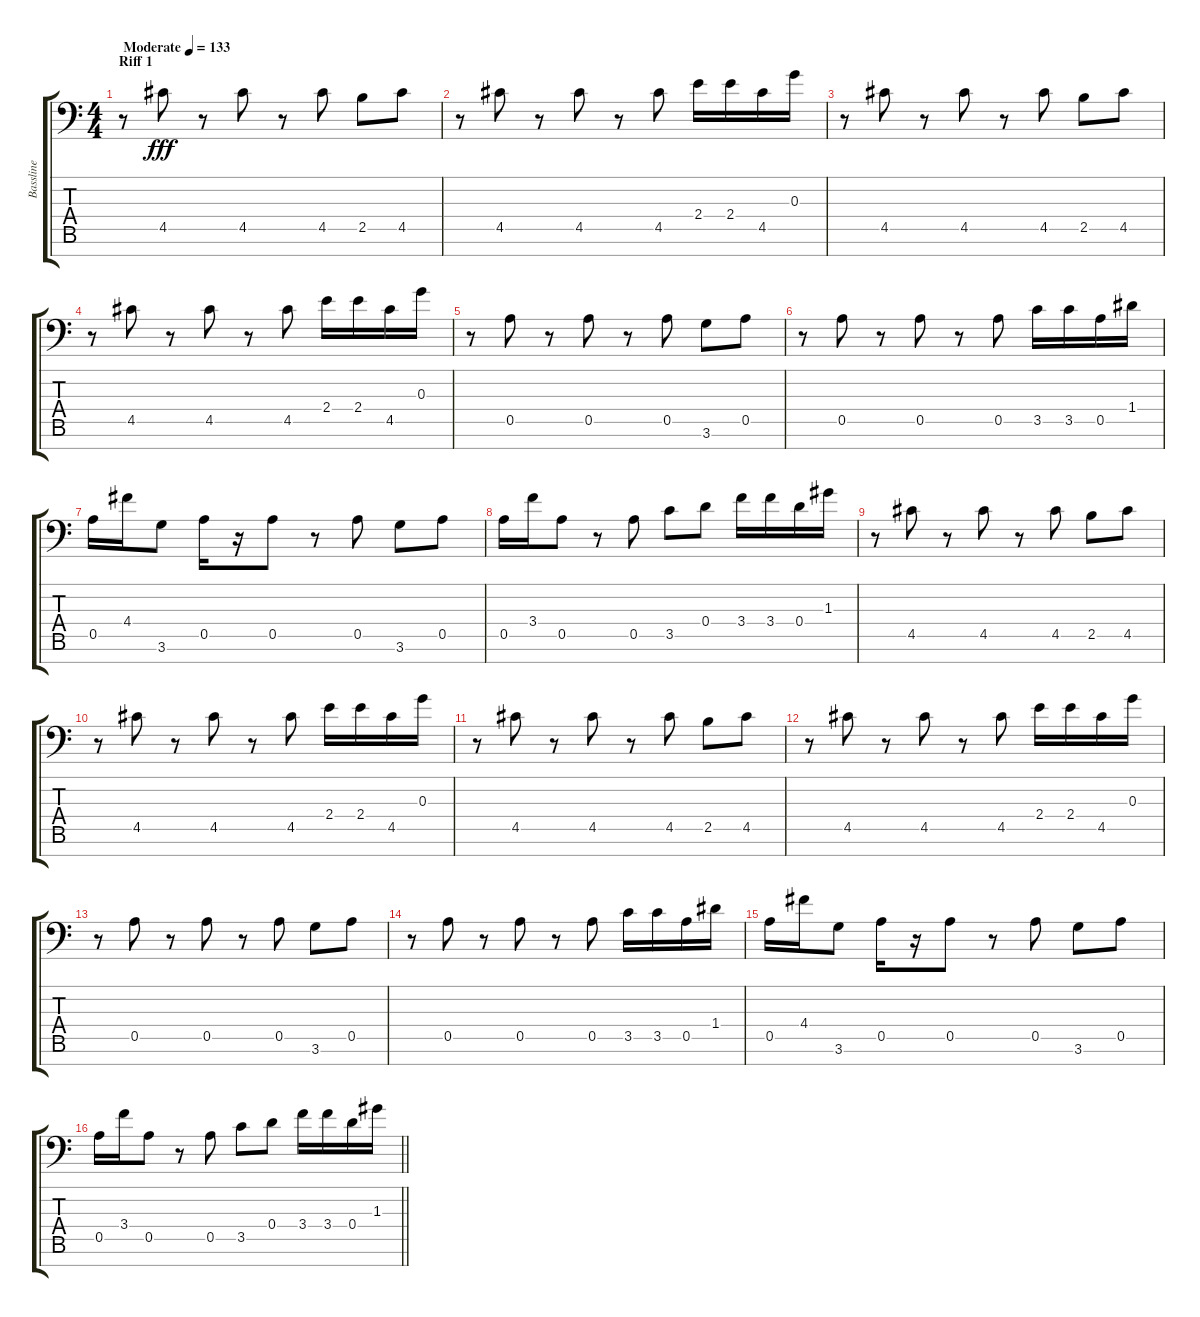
\track ("Bassline" "Bassline") {instrument synthbass1}
\staff {score tabs}
\tuning (C8 B3 G3 D3 A2 E2 A-1) {hide}
\ts (4 4)
\section ("" "Riff 1")
\tempo (133 "Moderate")
\clef f4
\ks c
r.8{dy fff instrument synthbass1} 4.5.8 r.8 4.5.8 r.8 4.5.8 2.5.8 4.5.8 |
r.8 4.5.8 r.8 4.5.8 r.8 4.5.8 2.4.16 2.4.16 4.5.16 0.3.16 |
r.8 4.5.8 r.8 4.5.8 r.8 4.5.8 2.5.8 4.5.8 |
r.8 4.5.8 r.8 4.5.8 r.8 4.5.8 2.4.16 2.4.16 4.5.16 0.3.16 |
r.8 0.5.8 r.8 0.5.8 r.8 0.5.8 3.6.8 0.5.8 |
r.8 0.5.8 r.8 0.5.8 r.8 0.5.8 3.5.16 3.5.16 0.5.16 1.4.16 |
0.5.16 4.4.16 3.6.8 0.5.16 r.16 0.5.8 r.8 0.5.8 3.6.8 0.5.8 |
0.5.16 3.4.16 0.5.8 r.8 0.5.8 3.5.8 0.4.8 3.4.16 3.4.16 0.4.16 1.3.16 |
r.8 4.5.8 r.8 4.5.8 r.8 4.5.8 2.5.8 4.5.8 |
r.8 4.5.8 r.8 4.5.8 r.8 4.5.8 2.4.16 2.4.16 4.5.16 0.3.16 |
r.8 4.5.8 r.8 4.5.8 r.8 4.5.8 2.5.8 4.5.8 |
r.8 4.5.8 r.8 4.5.8 r.8 4.5.8 2.4.16 2.4.16 4.5.16 0.3.16 |
r.8 0.5.8 r.8 0.5.8 r.8 0.5.8 3.6.8 0.5.8 |
r.8 0.5.8 r.8 0.5.8 r.8 0.5.8 3.5.16 3.5.16 0.5.16 1.4.16 |
0.5.16 4.4.16 3.6.8 0.5.16 r.16 0.5.8 r.8 0.5.8 3.6.8 0.5.8 |
\barLineRight lightlight
0.5.16 3.4.16 0.5.8 r.8 0.5.8 3.5.8 0.4.8 3.4.16 3.4.16 0.4.16 1.3.16
